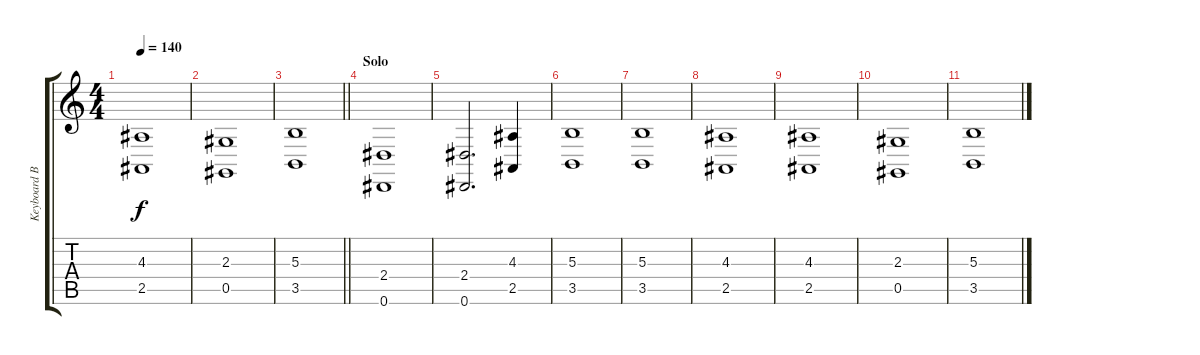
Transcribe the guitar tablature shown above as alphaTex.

\track ("Keyboard Backup" "Keyboard B") {instrument choiraahs}
\staff {score tabs}
\tuning (Eb4 Bb3 Gb3 Db3 Ab2 Eb2) {hide}
\ts (4 4)
\tempo 140
\clef g2
\ks c
(4.3 2.5).1{dy f} |
(2.3 0.5).1 |
\barLineRight lightlight
(5.3 3.5).1 |
\section ("" "Solo")
(2.4 0.6).1 |
(2.4 0.6).2{d} (4.3 2.5).4 |
(5.3 3.5).1 |
(5.3 3.5).1 |
(4.3 2.5).1 |
(4.3 2.5).1 |
(2.3 0.5).1 |
(5.3 3.5).1
